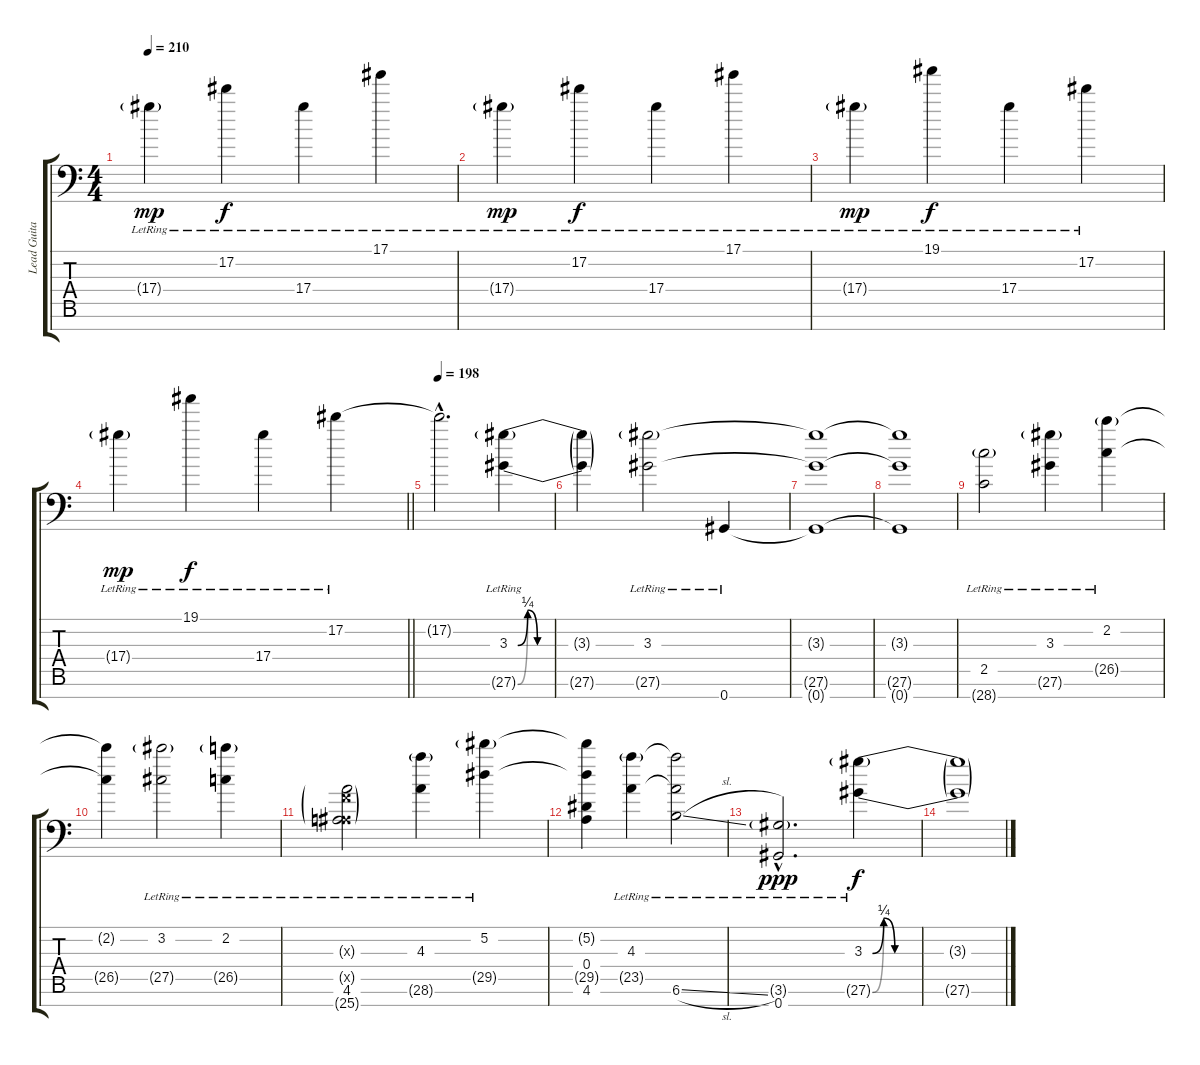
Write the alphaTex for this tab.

\track ("Lead Guitar #2" "Lead Guita") {instrument electricguitarjazz}
\staff {score tabs}
\tuning (Eb4 Bb3 F3 Eb3 Bb2 F2 Ab1) {hide}
\ts (4 4)
\tempo 210
\clef f4
\ks c
17.4{g lr}.4{dy mp} 17.2{lr}.4{dy f} 17.4{lr}.4 17.1{lr}.4 |
17.4{g lr}.4{dy mp} 17.2{lr}.4{dy f} 17.4{lr}.4 17.1{lr}.4 |
17.4{g lr}.4{dy mp} 19.1{lr}.4{dy f} 17.4{lr}.4 17.2{lr}.4 |
\barLineRight lightlight
17.4{g lr}.4{dy mp} 19.1{lr}.4{dy f} 17.4{lr}.4 17.2{lr}.4 |
\section ("" "")
\tempo 198
17.2{hac t}.2{d instrument electricguitarjazz} (3.3{be (custom 0 0 5 1 10 0 60 0) lr} 27.6{be (custom 0 0 5 1 10 0 15 0 60 0) g lr}).4 |
(3.3{t} 27.6{t}).4 (3.3{lr} 27.6{g lr}).2 0.7{lr}.4 |
(3.3{t} 27.6{t} 0.7{t}).1 |
(3.3{t} 27.6{t} 0.7{t}).1 |
(2.5{lr} 28.7{g lr}).2 (3.3{lr} 27.6{g lr}).4 (2.2{lr} 26.5{g lr}).4 |
(2.2{t} 26.5{t}).4 (3.2{lr} 27.5{g lr}).2 (2.2{lr} 26.5{g lr}).4 |
(0.3{g x} 0.5{g x} 4.6{lr} 25.7{g lr}).2 (4.3{lr} 28.6{g lr}).4 (5.2{lr} 29.5{g lr}).4 |
(5.2{t} 0.4 29.5{t} 4.6).4 (4.3{lr} 23.5{g lr}).4 (4.3{t} 23.5{t} 6.6{sl lr}).2 |
(3.6{g hac} 0.7{hac lr}).2{d dy ppp} (3.3{be (custom 0 0 5 1 10 0 60 0) lr} 27.6{be (custom 0 0 5 1 10 0 15 0 60 0) g lr}).4{dy f} |
(3.3{t} 27.6{t}).1
